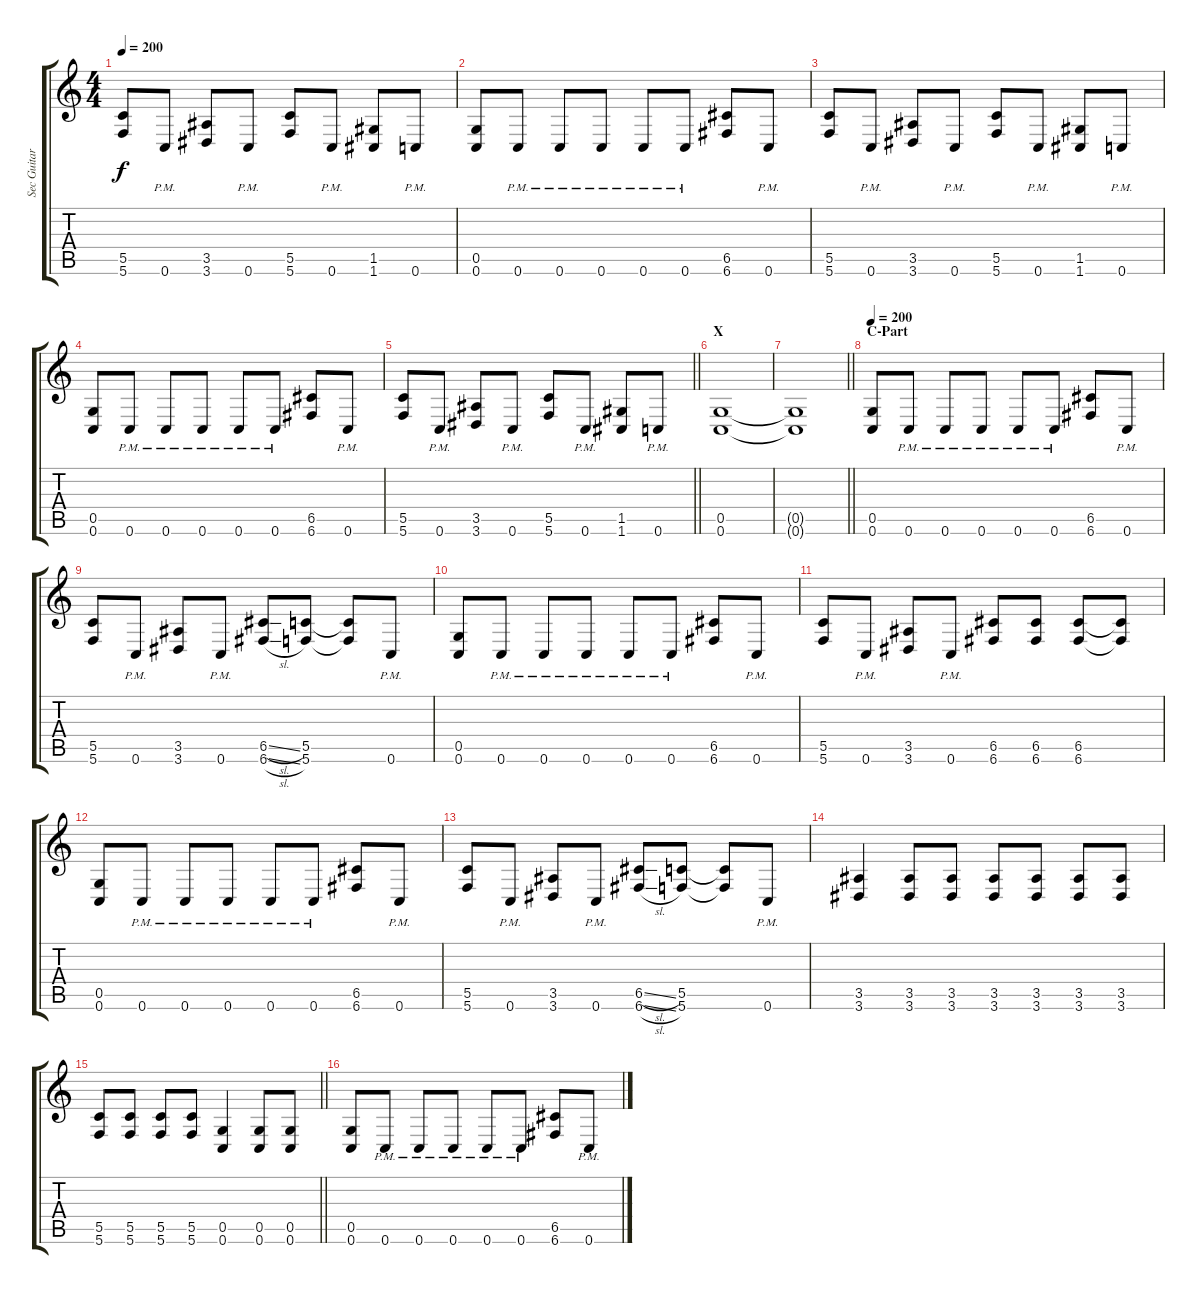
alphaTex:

\track ("Sec Guitar" "Sec Guitar") {instrument distortionguitar}
\staff {score tabs}
\tuning (D4 A3 F3 C3 G2 C2) {hide}
\ts (4 4)
\tempo 200
\clef g2
\ks c
(5.5 5.6).8{dy f} 0.6{pm}.8 (3.5 3.6).8 0.6{pm}.8 (5.5 5.6).8 0.6{pm}.8 (1.5 1.6).8 0.6{pm}.8 |
(0.5 0.6).8 0.6{pm}.8 0.6{pm}.8 0.6{pm}.8 0.6{pm}.8 0.6{pm}.8 (6.5 6.6).8 0.6{pm}.8 |
(5.5 5.6).8 0.6{pm}.8 (3.5 3.6).8 0.6{pm}.8 (5.5 5.6).8 0.6{pm}.8 (1.5 1.6).8 0.6{pm}.8 |
(0.5 0.6).8 0.6{pm}.8 0.6{pm}.8 0.6{pm}.8 0.6{pm}.8 0.6{pm}.8 (6.5 6.6).8 0.6{pm}.8 |
\barLineRight lightlight
(5.5 5.6).8 0.6{pm}.8 (3.5 3.6).8 0.6{pm}.8 (5.5 5.6).8 0.6{pm}.8 (1.5 1.6).8 0.6{pm}.8 |
\section ("" "X")
(0.5 0.6).1 |
\barLineRight lightlight
(0.5{t} 0.6{t}).1 |
\section ("" "C-Part")
\tempo 200
(0.5 0.6).8 0.6{pm}.8 0.6{pm}.8 0.6{pm}.8 0.6{pm}.8 0.6{pm}.8 (6.5 6.6).8 0.6{pm}.8 |
(5.5 5.6).8 0.6{pm}.8 (3.5 3.6).8 0.6{pm}.8 (6.5{sl} 6.6{sl}).8 (5.5 5.6).8 (5.5{t} 5.6{t}).8 0.6{pm}.8 |
(0.5 0.6).8 0.6{pm}.8 0.6{pm}.8 0.6{pm}.8 0.6{pm}.8 0.6{pm}.8 (6.5 6.6).8 0.6{pm}.8 |
(5.5 5.6).8 0.6{pm}.8 (3.5 3.6).8 0.6{pm}.8 (6.5 6.6).8 (6.5 6.6).8 (6.5 6.6).8 (6.5{t} 6.6{t}).8 |
(0.5 0.6).8 0.6{pm}.8 0.6{pm}.8 0.6{pm}.8 0.6{pm}.8 0.6{pm}.8 (6.5 6.6).8 0.6{pm}.8 |
(5.5 5.6).8 0.6{pm}.8 (3.5 3.6).8 0.6{pm}.8 (6.5{sl} 6.6{sl}).8 (5.5 5.6).8 (5.5{t} 5.6{t}).8 0.6{pm}.8 |
(3.5 3.6).4 (3.5 3.6).8 (3.5 3.6).8 (3.5 3.6).8 (3.5 3.6).8 (3.5 3.6).8 (3.5 3.6).8 |
\barLineRight lightlight
(5.5 5.6).8 (5.5 5.6).8 (5.5 5.6).8 (5.5 5.6).8 (0.5 0.6).4 (0.5 0.6).8 (0.5 0.6).8 |
(0.5 0.6).8 0.6{pm}.8 0.6{pm}.8 0.6{pm}.8 0.6{pm}.8 0.6{pm}.8 (6.5 6.6).8 0.6{pm}.8
